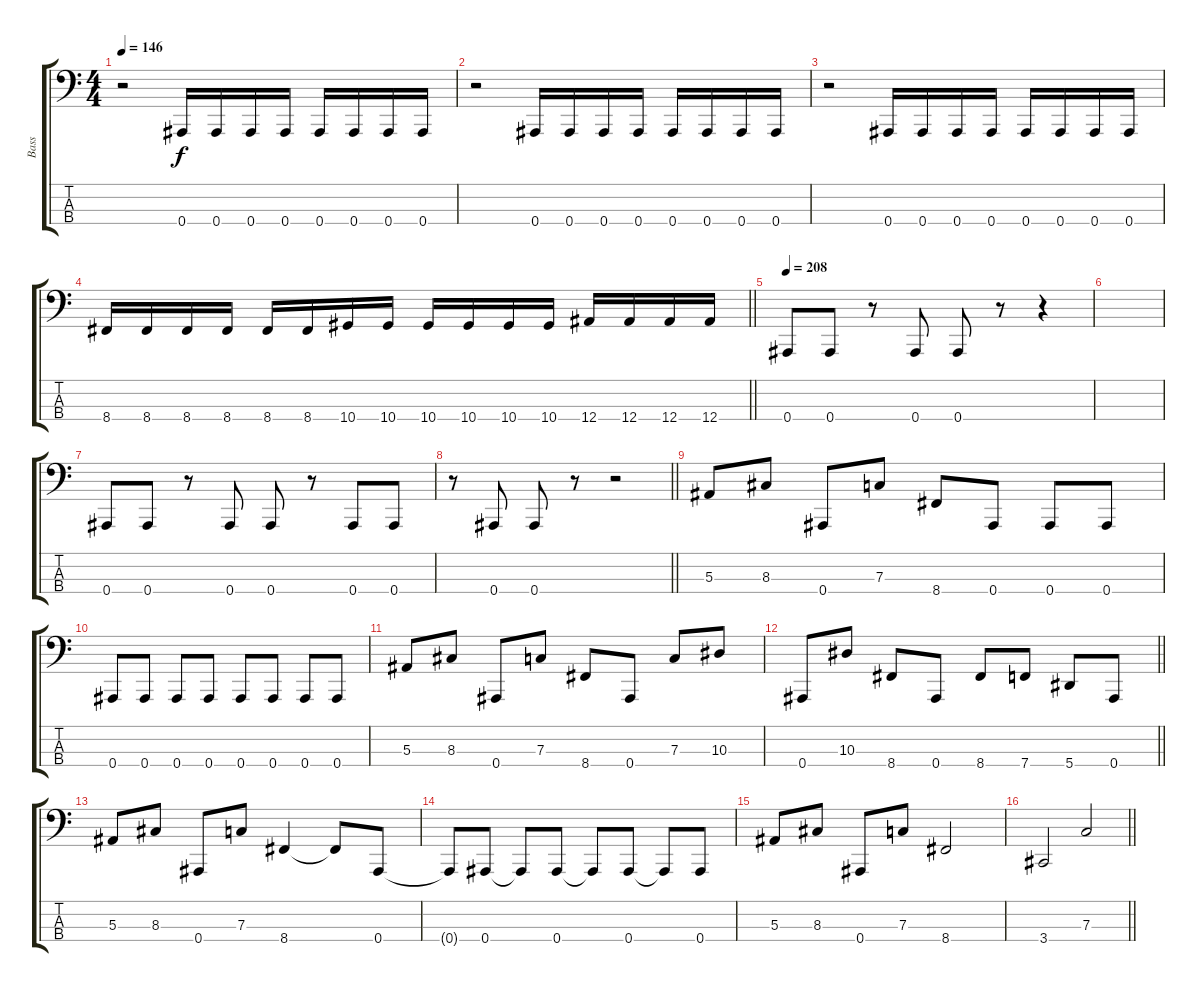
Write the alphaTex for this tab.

\track ("Bass" "Bass") {instrument electricbassfinger}
\staff {score tabs}
\tuning (Eb2 Bb1 F1 Bb0) {hide}
\ts (4 4)
\tempo 146
\clef f4
\ks c
r.2{dy f} 0.4.16 0.4.16 0.4.16 0.4.16 0.4.16 0.4.16 0.4.16 0.4.16 |
r.2 0.4.16 0.4.16 0.4.16 0.4.16 0.4.16 0.4.16 0.4.16 0.4.16 |
r.2 0.4.16 0.4.16 0.4.16 0.4.16 0.4.16 0.4.16 0.4.16 0.4.16 |
\barLineRight lightlight
8.4.16 8.4.16 8.4.16 8.4.16 8.4.16 8.4.16 10.4.16 10.4.16 10.4.16 10.4.16 10.4.16 10.4.16 12.4.16 12.4.16 12.4.16 12.4.16 |
\tempo 208
0.4.8 0.4.8 r.8 0.4.8 0.4.8 r.8 r.4 |
|
0.4.8 0.4.8 r.8 0.4.8 0.4.8 r.8 0.4.8 0.4.8 |
\barLineRight lightlight
r.8 0.4.8 0.4.8 r.8 r.2 |
5.3.8 8.3.8 0.4.8 7.3.8 8.4.8 0.4.8 0.4.8 0.4.8 |
0.4.8 0.4.8 0.4.8 0.4.8 0.4.8 0.4.8 0.4.8 0.4.8 |
5.3.8 8.3.8 0.4.8 7.3.8 8.4.8 0.4.8 7.3.8 10.3.8 |
\barLineRight lightlight
0.4.8 10.3.8 8.4.8 0.4.8 8.4.8 7.4.8 5.4.8 0.4.8 |
5.3.8 8.3.8 0.4.8 7.3.8 8.4.4 8.4{t}.8 0.4.8 |
0.4{t}.8 0.4.8 0.4{t}.8 0.4.8 0.4{t}.8 0.4.8 0.4{t}.8 0.4.8 |
5.3.8 8.3.8 0.4.8 7.3.8 8.4.2 |
\barLineRight lightlight
3.4.2 7.3.2
